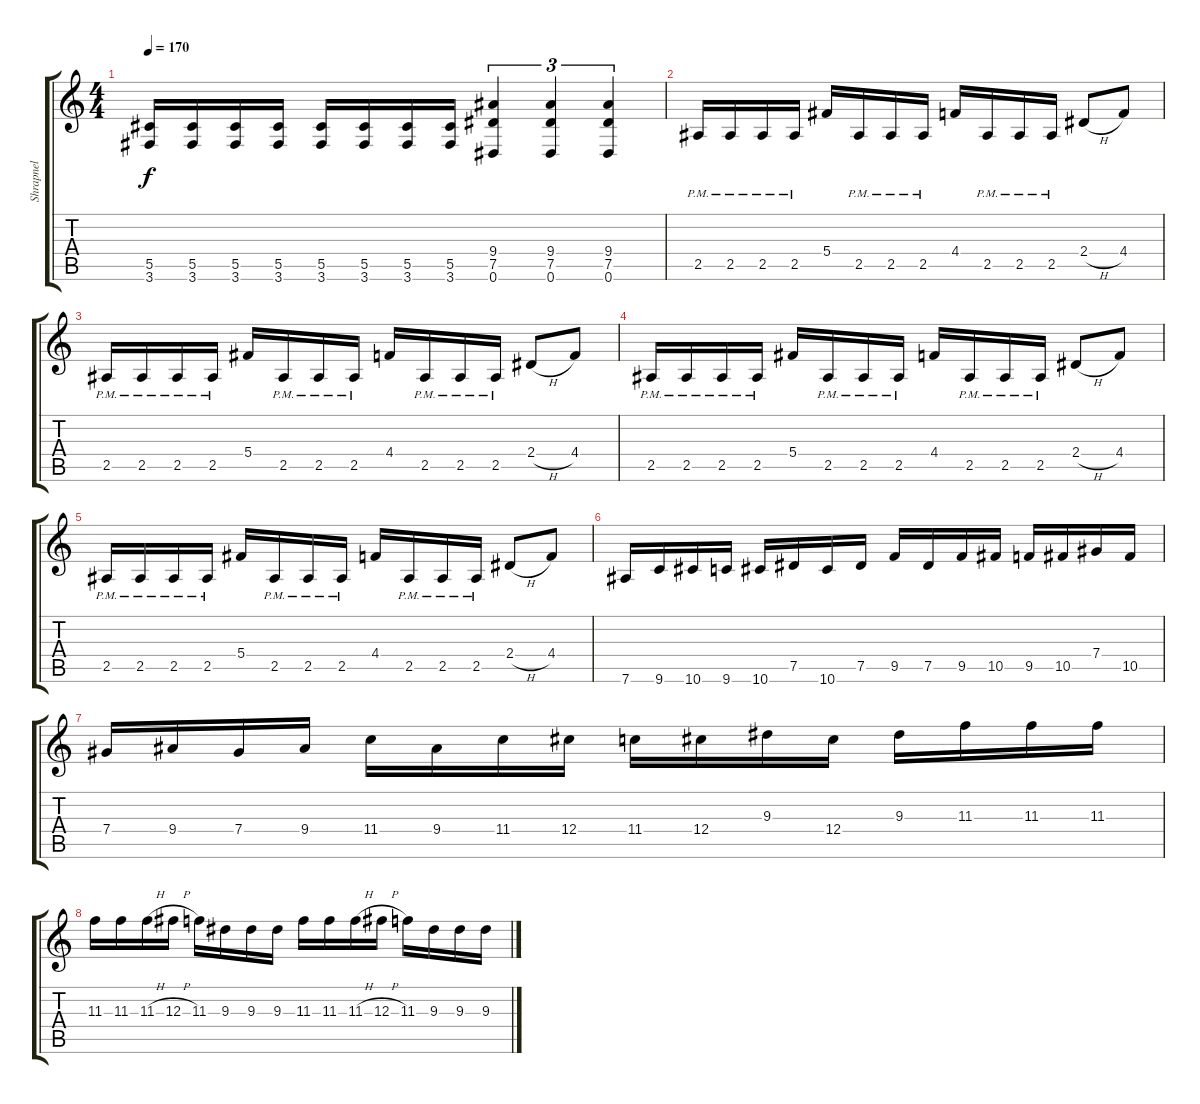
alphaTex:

\track ("Shrapnel" "Shrapnel") {instrument distortionguitar}
\staff {score tabs}
\tuning (Eb4 Bb3 Gb3 Db3 Ab2 Eb2) {hide}
\ts (4 4)
\tempo 170
\clef g2
\ks c
(5.5 3.6).16{dy f} (5.5 3.6).16 (5.5 3.6).16 (5.5 3.6).16 (5.5 3.6).16 (5.5 3.6).16 (5.5 3.6).16 (5.5 3.6).16 (9.4 7.5 0.6).4{tu (3 2)} (9.4 7.5 0.6).4{tu (3 2)} (9.4 7.5 0.6).4{tu (3 2)} |
2.5{pm}.16 2.5{pm}.16 2.5{pm}.16 2.5{pm}.16 5.4.16 2.5{pm}.16 2.5{pm}.16 2.5{pm}.16 4.4.16 2.5{pm}.16 2.5{pm}.16 2.5{pm}.16 2.4{h}.8 4.4.8 |
2.5{pm}.16 2.5{pm}.16 2.5{pm}.16 2.5{pm}.16 5.4.16 2.5{pm}.16 2.5{pm}.16 2.5{pm}.16 4.4.16 2.5{pm}.16 2.5{pm}.16 2.5{pm}.16 2.4{h}.8 4.4.8 |
2.5{pm}.16 2.5{pm}.16 2.5{pm}.16 2.5{pm}.16 5.4.16 2.5{pm}.16 2.5{pm}.16 2.5{pm}.16 4.4.16 2.5{pm}.16 2.5{pm}.16 2.5{pm}.16 2.4{h}.8 4.4.8 |
2.5{pm}.16 2.5{pm}.16 2.5{pm}.16 2.5{pm}.16 5.4.16 2.5{pm}.16 2.5{pm}.16 2.5{pm}.16 4.4.16 2.5{pm}.16 2.5{pm}.16 2.5{pm}.16 2.4{h}.8 4.4.8 |
7.6.16 9.6.16 10.6.16 9.6.16 10.6.16 7.5.16 10.6.16 7.5.16 9.5.16 7.5.16 9.5.16 10.5.16 9.5.16 10.5.16 7.4.16 10.5.16 |
7.4.16 9.4.16 7.4.16 9.4.16 11.4.16 9.4.16 11.4.16 12.4.16 11.4.16 12.4.16 9.3.16 12.4.16 9.3.16 11.3.16 11.3.16 11.3.16 |
11.3.16 11.3.16 11.3{h}.16 12.3{h}.16 11.3.16 9.3.16 9.3.16 9.3.16 11.3.16 11.3.16 11.3{h}.16 12.3{h}.16 11.3.16 9.3.16 9.3.16 9.3.16
